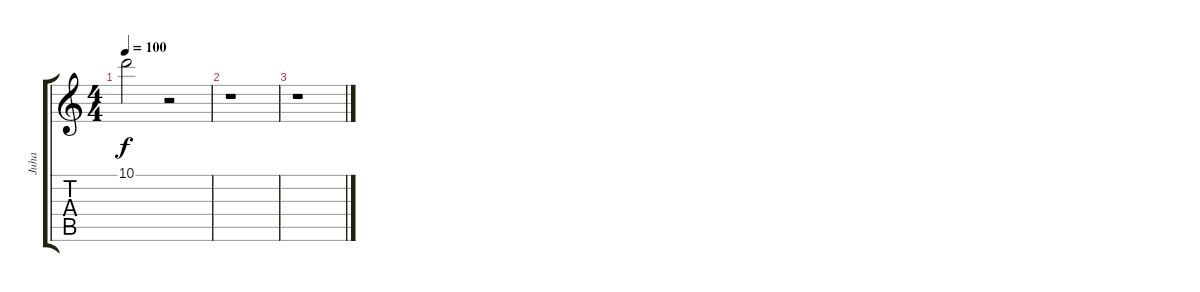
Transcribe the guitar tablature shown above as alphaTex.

\track ("Juha" "Juha") {instrument overdrivenguitar}
\staff {score tabs}
\tuning (E4 B3 G3 D3 A2 E2) {hide}
\ts (4 4)
\tempo 100
\clef g2
\ks c
10.1.2{dy f} r.2 |
r.1 |
r.1
